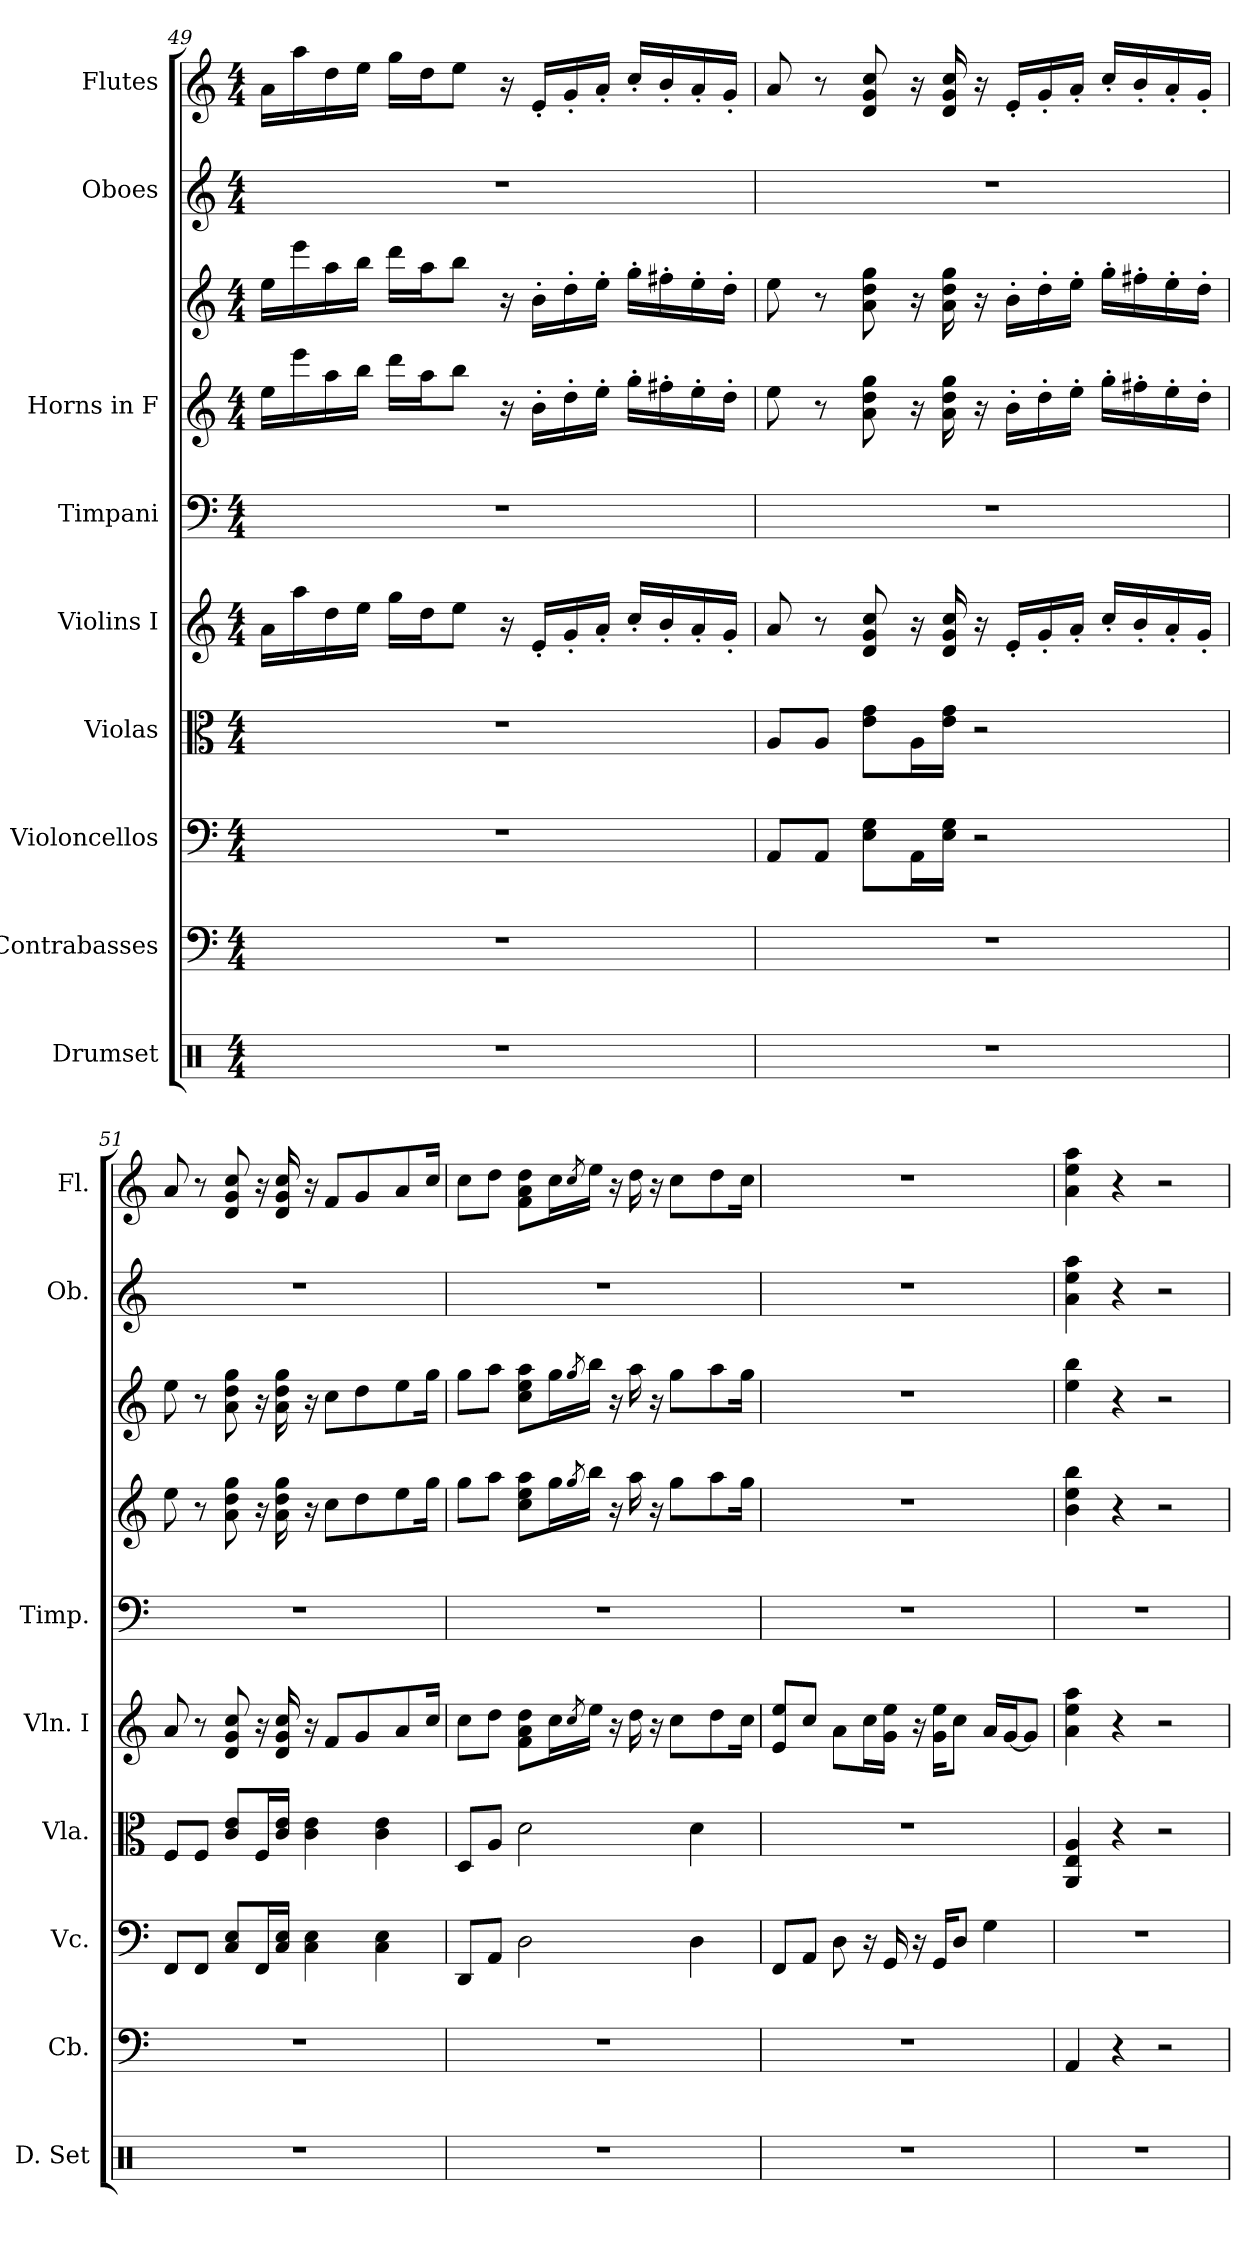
**kern	**kern	**kern	**kern	**kern	**kern	**kern	**kern	**kern	**kern
*part9	*part8	*part7	*part6	*part5	*part4	*part3	*part3	*part2	*part1
*staff10	*staff9	*staff8	*staff7	*staff6	*staff5	*staff4	*staff3	*staff2	*staff1
*I"Drumset	*I"Contrabasses	*I"Violoncellos	*I"Violas	*I"Violins I	*I"Timpani	*I"Horns in F	*	*I"Oboes	*I"Flutes
*I'D. Set	*I'Cb.	*I'Vc.	*I'Vla.	*I'Vln. I	*I'Timp.	*	*	*I'Ob.	*I'Fl.
*clefX	*clefF4	*clefF4	*clefC3	*clefG2	*clefF4	*clefG2	*clefG2	*clefG2	*clefG2
*	*ITrd7c12	*	*	*	*	*ITrd4c7	*ITrd4c7	*	*
*k[]	*k[]	*k[]	*k[]	*k[]	*k[]	*k[b-]	*k[b-]	*k[]	*k[]
*M4/4	*M4/4	*M4/4	*M4/4	*M4/4	*M4/4	*M4/4	*M4/4	*M4/4	*M4/4
=49	=49	=49	=49	=49	=49	=49	=49	=49	=49
1r	1r	1r	1r	16a\LL	1r	16a\LL	16a\LL	1r	16a\LL
.	.	.	.	16aa\	.	16aa\	16aa\	.	16aa\
.	.	.	.	16dd\	.	16dd\	16dd\	.	16dd\
.	.	.	.	16ee\JJ	.	16ee\JJ	16ee\JJ	.	16ee\JJ
.	.	.	.	16gg\LL	.	16gg\LL	16gg\LL	.	16gg\LL
.	.	.	.	16dd\J	.	16dd\J	16dd\J	.	16dd\J
.	.	.	.	8ee\J	.	8ee\J	8ee\J	.	8ee\J
.	.	.	.	16r	.	16r	16r	.	16r
.	.	.	.	16e'/LL	.	16e'\LL	16e'\LL	.	16e'/LL
.	.	.	.	16g'/	.	16g'\	16g'\	.	16g'/
.	.	.	.	16a'/JJ	.	16a'\JJ	16a'\JJ	.	16a'/JJ
.	.	.	.	16cc'/LL	.	16cc'\LL	16cc'\LL	.	16cc'/LL
.	.	.	.	16b'/	.	16bn'\	16bn'\	.	16b'/
.	.	.	.	16a'/	.	16a'\	16a'\	.	16a'/
.	.	.	.	16g'/JJ	.	16g'\JJ	16g'\JJ	.	16g'/JJ
=50	=50	=50	=50	=50	=50	=50	=50	=50	=50
1r	1r	8AA/L	8A/L	8a/	1r	8a\	8a\	1r	8a/
.	.	8AA/J	8A/J	8r	.	8r	8r	.	8r
.	.	8E\ 8G\L	8e\ 8g\L	8d/ 8g/ 8cc/	.	8d\ 8g\ 8cc\	8d\ 8g\ 8cc\	.	8d/ 8g/ 8cc/
.	.	16AA\L	16A\L	16r	.	16r	16r	.	16r
.	.	16E\ 16G\JJ	16e\ 16g\JJ	16d/ 16g/ 16cc/	.	16d\ 16g\ 16cc\	16d\ 16g\ 16cc\	.	16d/ 16g/ 16cc/
.	.	2r	2r	16r	.	16r	16r	.	16r
.	.	.	.	16e'/LL	.	16e'\LL	16e'\LL	.	16e'/LL
.	.	.	.	16g'/	.	16g'\	16g'\	.	16g'/
.	.	.	.	16a'/JJ	.	16a'\JJ	16a'\JJ	.	16a'/JJ
.	.	.	.	16cc'/LL	.	16cc'\LL	16cc'\LL	.	16cc'/LL
.	.	.	.	16b'/	.	16bn'\	16bn'\	.	16b'/
.	.	.	.	16a'/	.	16a'\	16a'\	.	16a'/
.	.	.	.	16g'/JJ	.	16g'\JJ	16g'\JJ	.	16g'/JJ
!!LO:PB:g=z
=51	=51	=51	=51	=51	=51	=51	=51	=51	=51
1r	1r	8FF/L	8F/L	8a/	1r	8a\	8a\	1r	8a/
.	.	8FF/J	8F/J	8r	.	8r	8r	.	8r
.	.	8C/ 8E/L	8c/ 8e/L	8d/ 8g/ 8cc/	.	8d\ 8g\ 8cc\	8d\ 8g\ 8cc\	.	8d/ 8g/ 8cc/
.	.	16FF/L	16F/L	16r	.	16r	16r	.	16r
.	.	16C/ 16E/JJ	16c/ 16e/JJ	16d/ 16g/ 16cc/	.	16d\ 16g\ 16cc\	16d\ 16g\ 16cc\	.	16d/ 16g/ 16cc/
.	.	4C\ 4E\	4c\ 4e\	16r	.	16r	16r	.	16r
.	.	.	.	8f/L	.	8f\L	8f\L	.	8f/L
.	.	.	.	8g/	.	8g\	8g\	.	8g/
.	.	4C\ 4E\	4c\ 4e\	.	.	.	.	.	.
.	.	.	.	8a/	.	8a\	8a\	.	8a/
.	.	.	.	16cc/Jk	.	16cc\Jk	16cc\Jk	.	16cc/Jk
=52	=52	=52	=52	=52	=52	=52	=52	=52	=52
1r	1r	8DD/L	8D/L	8cc\L	1r	8cc\L	8cc\L	1r	8cc\L
.	.	8AA/J	8A/J	8dd\J	.	8dd\J	8dd\J	.	8dd\J
.	.	2D\	2d\	8f\ 8a\ 8dd\L	.	8f\ 8a\ 8dd\L	8f\ 8a\ 8dd\L	.	8f\ 8a\ 8dd\L
.	.	.	.	16cc\L	.	16cc\L	16cc\L	.	16cc\L
.	.	.	.	8qcc/	.	8qcc/	8qcc/	.	8qcc/
.	.	.	.	16ee\JJ	.	16ee\JJ	16ee\JJ	.	16ee\JJ
.	.	.	.	16r	.	16r	16r	.	16r
.	.	.	.	16dd\	.	16dd\	16dd\	.	16dd\
.	.	.	.	16r	.	16r	16r	.	16r
.	.	.	.	8cc\L	.	8cc\L	8cc\L	.	8cc\L
.	.	4D\	4d\	.	.	.	.	.	.
.	.	.	.	8dd\	.	8dd\	8dd\	.	8dd\
.	.	.	.	16cc\Jk	.	16cc\Jk	16cc\Jk	.	16cc\Jk
=53	=53	=53	=53	=53	=53	=53	=53	=53	=53
1r	1r	8FF/L	1r	8e/ 8ee/L	1r	1r	1r	1r	1r
.	.	8AA/J	.	8cc/J	.	.	.	.	.
.	.	8D\	.	8a\L	.	.	.	.	.
.	.	16r	.	16cc\L	.	.	.	.	.
.	.	16GG/	.	16g\ 16ee\JJ	.	.	.	.	.
.	.	16r	.	16r	.	.	.	.	.
.	.	16GG/KL	.	16g\ 16ee\KL	.	.	.	.	.
.	.	8D/J	.	8cc\J	.	.	.	.	.
.	.	4G\	.	16a/LL	.	.	.	.	.
.	.	.	.	[16g/J	.	.	.	.	.
.	.	.	.	8g/J]	.	.	.	.	.
=54	=54	=54	=54	=54	=54	=54	=54	=54	=54
1r	4AAA/	1r	4AA/ 4E/ 4A/	4a\ 4ee\ 4aa\	1r	4e\ 4a\ 4ee\	4a\ 4ee\	4a\ 4ee\ 4aa\	4a\ 4ee\ 4aa\
.	4r	.	4r	4r	.	4r	4r	4r	4r
.	2r	.	2r	2r	.	2r	2r	2r	2r
=	=	=	=	=	=	=	=	=	=
*-	*-	*-	*-	*-	*-	*-	*-	*-	*-
